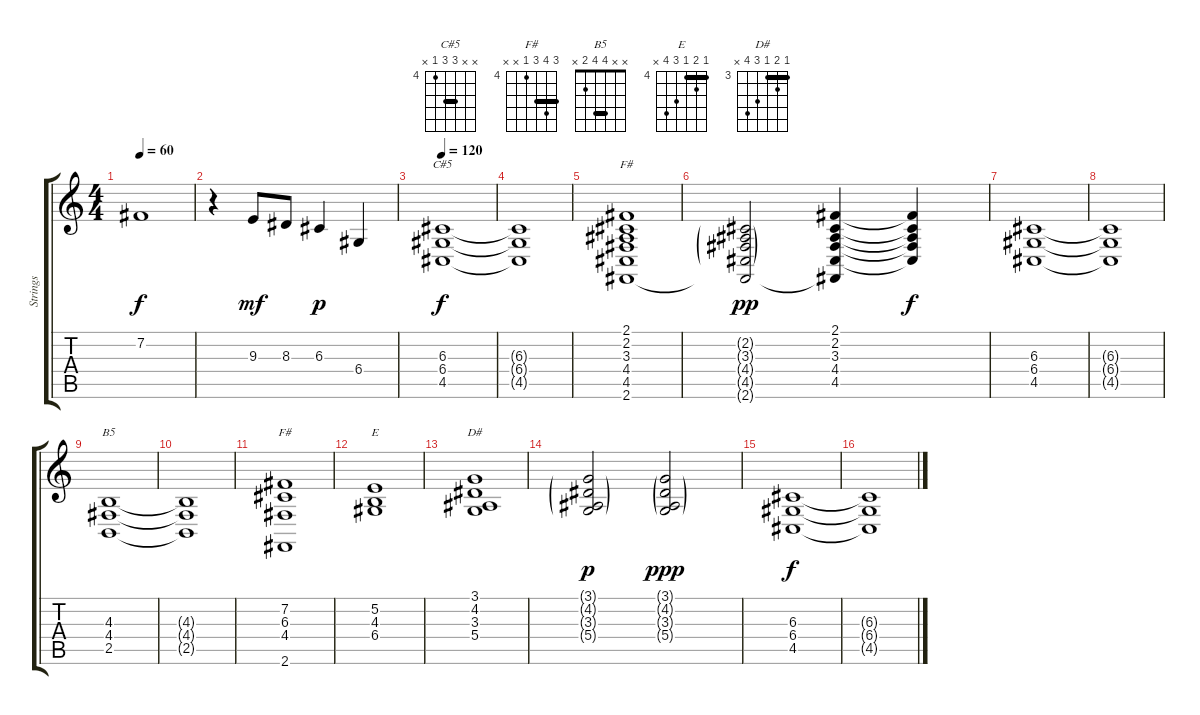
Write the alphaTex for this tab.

\track ("Strings" "Strings") {instrument stringensemble1}
\staff {score tabs}
\tuning (E4 B3 G3 D3 A2 E2) {hide}
\chord ("C#5" x x 6 6 4 x) {firstfret 4 barre 6}
\chord ("F#" 2 2 3 4 4 2) {barre 2}
\chord ("B5" x x 4 4 2 x) {barre 4}
\chord ("F#" 6 7 6 4 x x) {firstfret 4 barre 6}
\chord ("E" 4 5 4 6 7 x) {firstfret 4 barre 4}
\chord ("D#" 3 4 3 5 6 x) {firstfret 3 barre 3}
\ts (4 4)
\tempo 60
\clef g2
\ks c
7.2{t}.1{dy f} |
r.4 9.3.8{dy mf} 8.3.8 6.3.4{dy p} 6.4.4 |
\tempo 120
(6.3 6.4 4.5).1{ch "C#5" dy f volume 10} |
(6.3{t} 6.4{t} 4.5{t}).1 |
(2.1 2.2 3.3 4.4 4.5 2.6).1{ch "F#"} |
(2.2{g} 3.3{g} 4.4{g} 4.5{g} 2.6{t}).2{dy pp} (2.1 2.2 3.3 4.4 4.5 2.6{t}).4 (2.1{t} 2.2{t} 3.3{t} 4.4{t} 4.5{t}).4{dy f} |
(6.3 6.4 4.5).1 |
(6.3{t} 6.4{t} 4.5{t}).1 |
(4.3 4.4 2.5).1{ch "B5"} |
(4.3{t} 4.4{t} 2.5{t}).1 |
(7.2 6.3 4.4 2.6).1{ch "F#"} |
(5.2 4.3 6.4).1{ch "E"} |
(3.1 4.2 3.3 5.4).1{ch "D#"} |
(3.1{g} 4.2{g} 3.3{g} 5.4{g}).2{dy p} (3.1{g} 4.2{g} 3.3{g} 5.4{g}).2{dy ppp} |
(6.3 6.4 4.5).1{dy f} |
(6.3{t} 6.4{t} 4.5{t}).1
